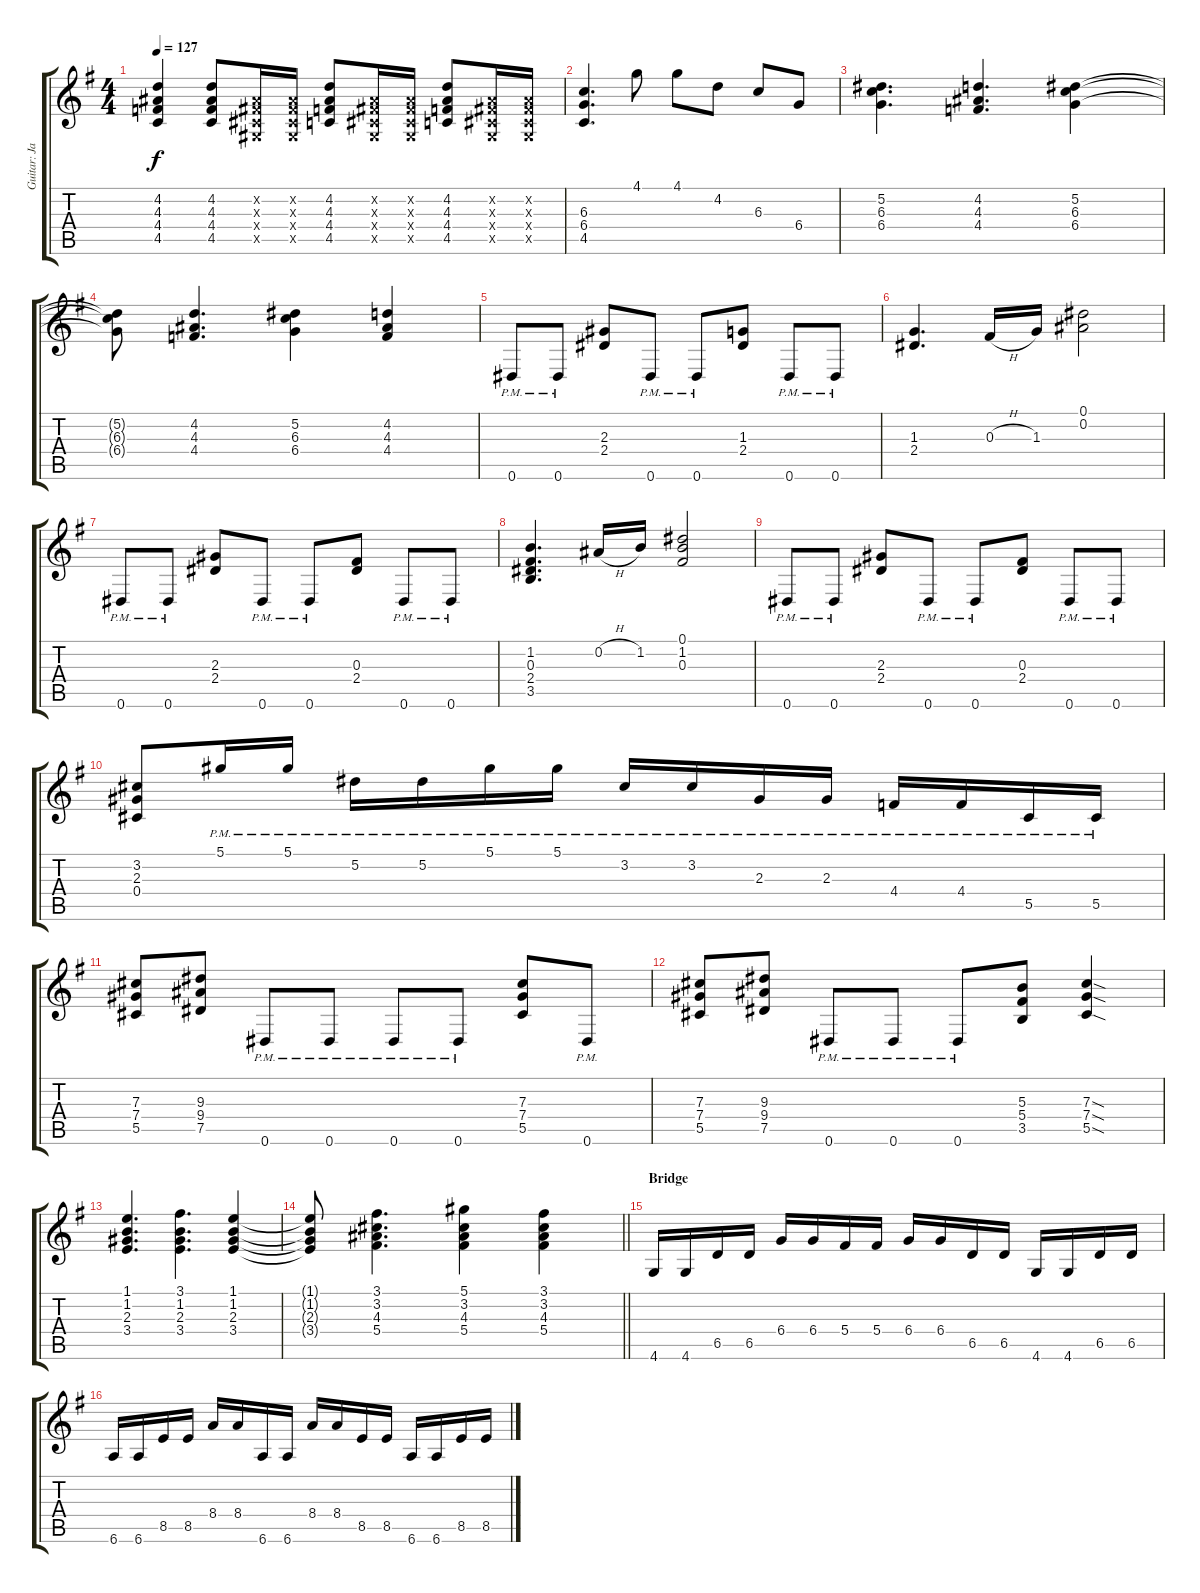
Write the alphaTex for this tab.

\track ("Guitar: Jake II" "Guitar: Ja") {instrument overdrivenguitar}
\staff {score tabs}
\tuning (Eb4 Bb3 Gb3 Db3 Ab2 Eb2) {hide}
\ts (4 4)
\tempo 127
\clef g2
\ks g
(4.2 4.3 4.4 4.5).4{dy f} (4.2 4.3 4.4 4.5).8 (0.2{x} 0.3{x} 0.4{x} 0.5{x}).16 (0.2{x} 0.3{x} 0.4{x} 0.5{x}).16 (4.2 4.3 4.4 4.5).8 (0.2{x} 0.3{x} 0.4{x} 0.5{x}).16 (0.2{x} 0.3{x} 0.4{x} 0.5{x}).16 (4.2 4.3 4.4 4.5).8 (0.2{x} 0.3{x} 0.4{x} 0.5{x}).16 (0.2{x} 0.3{x} 0.4{x} 0.5{x}).16 |
(6.3 6.4 4.5).4{d} 4.1.8 4.1.8 4.2.8 6.3.8 6.4.8 |
(5.2 6.3 6.4).4{d} (4.2 4.3 4.4).4{d} (5.2 6.3 6.4).4 |
(5.2{t} 6.3{t} 6.4{t}).8 (4.2 4.3 4.4).4{d} (5.2 6.3 6.4).4 (4.2 4.3 4.4).4 |
0.6{pm}.8 0.6{pm}.8 (2.3 2.4).8 0.6{pm}.8 0.6{pm}.8 (1.3 2.4).8 0.6{pm}.8 0.6{pm}.8 |
(1.3 2.4).4{d} 0.3{h}.16 1.3.16 (0.1 0.2).2 |
0.6{pm}.8 0.6{pm}.8 (2.3 2.4).8 0.6{pm}.8 0.6{pm}.8 (0.3 2.4).8 0.6{pm}.8 0.6{pm}.8 |
(1.2 0.3 2.4 3.5).4{d} 0.2{h}.16 1.2.16 (0.1 1.2 0.3).2 |
0.6{pm}.8 0.6{pm}.8 (2.3 2.4).8 0.6{pm}.8 0.6{pm}.8 (0.3 2.4).8 0.6{pm}.8 0.6{pm}.8 |
(3.2 2.3 0.4).8 5.1{pm}.16 5.1{pm}.16 5.2{pm}.16 5.2{pm}.16 5.1{pm}.16 5.1{pm}.16 3.2{pm}.16 3.2{pm}.16 2.3{pm}.16 2.3{pm}.16 4.4{pm}.16 4.4{pm}.16 5.5{pm}.16 5.5{pm}.16 |
(7.3 7.4 5.5).8 (9.3 9.4 7.5).8 0.6{pm}.8 0.6{pm}.8 0.6{pm}.8 0.6{pm}.8 (7.3 7.4 5.5).8 0.6{pm}.8 |
(7.3 7.4 5.5).8 (9.3 9.4 7.5).8 0.6{pm}.8 0.6{pm}.8 0.6{pm}.8 (5.3 5.4 3.5).8 (7.3{sod} 7.4{sod} 5.5{sod}).4 |
(1.1 1.2 2.3 3.4).4{d} (3.1 1.2 2.3 3.4).4{d} (1.1 1.2 2.3 3.4).4 |
\barLineRight lightlight
(1.1{t} 1.2{t} 2.3{t} 3.4{t}).8 (3.1 3.2 4.3 5.4).4{d} (5.1 3.2 4.3 5.4).4 (3.1 3.2 4.3 5.4).4 |
\section ("" "Bridge")
4.6.16 4.6.16 6.5.16 6.5.16 6.4.16 6.4.16 5.4.16 5.4.16 6.4.16 6.4.16 6.5.16 6.5.16 4.6.16 4.6.16 6.5.16 6.5.16 |
6.6.16 6.6.16 8.5.16 8.5.16 8.4.16 8.4.16 6.6.16 6.6.16 8.4.16 8.4.16 8.5.16 8.5.16 6.6.16 6.6.16 8.5.16 8.5.16
